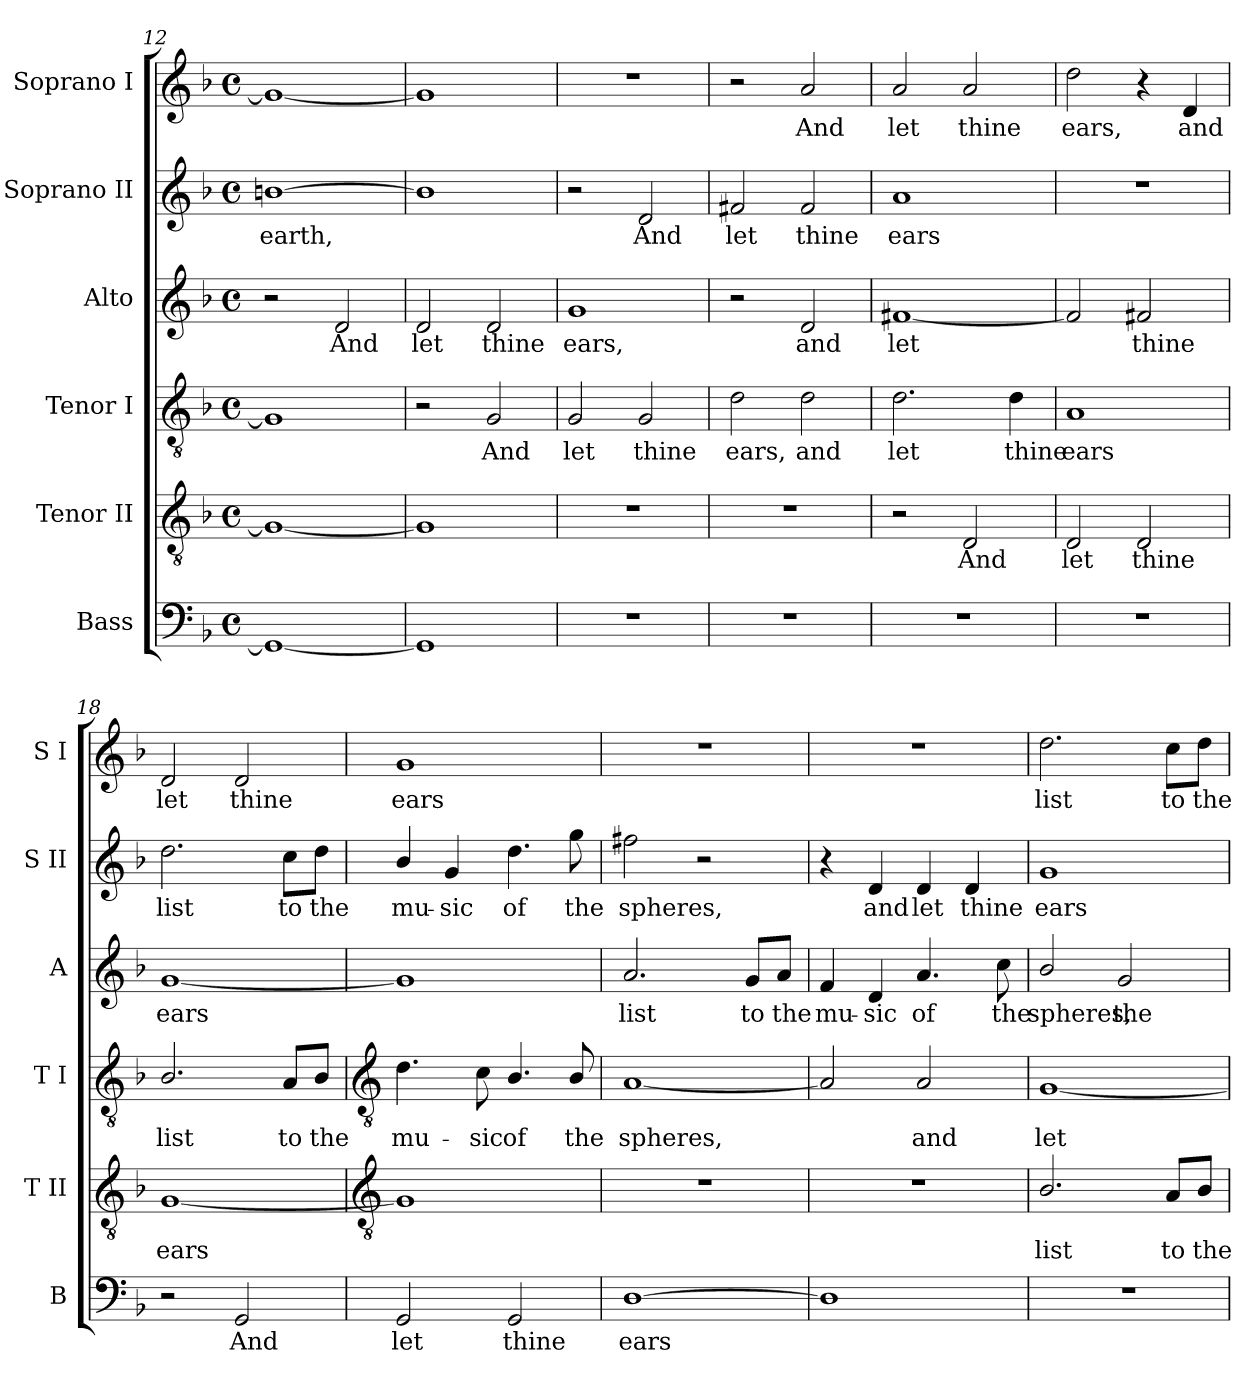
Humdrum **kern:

**kern	**text	**kern	**text	**kern	**text	**kern	**text	**kern	**text	**kern	**text
*part6	*part6	*part5	*part5	*part4	*part4	*part3	*part3	*part2	*part2	*part1	*part1
*staff6	*staff6	*staff5	*staff5	*staff4	*staff4	*staff3	*staff3	*staff2	*staff2	*staff1	*staff1
*I"Bass	*	*I"Tenor II	*	*I"Tenor I	*	*I"Alto	*	*I"Soprano II	*	*I"Soprano I	*
*I'B	*	*I'T II	*	*I'T I	*	*I'A	*	*I'S II	*	*I'S I	*
*clefF4	*	*clefGv2	*	*clefGv2	*	*clefG2	*	*clefG2	*	*clefG2	*
*k[b-]	*	*k[b-]	*	*k[b-]	*	*k[b-]	*	*k[b-]	*	*k[b-]	*
*F:	*	*F:	*	*F:	*	*F:	*	*F:	*	*F:	*
*M4/4	*	*M4/4	*	*M4/4	*	*M4/4	*	*M4/4	*	*M4/4	*
*met(c)	*	*met(c)	*	*met(c)	*	*met(c)	*	*met(c)	*	*met(c)	*
=12	=12	=12	=12	=12	=12	=12	=12	=12	=12	=12	=12
!	!	!	!	!	!	!	!	!	!LO:LY:b	!	!
1GG_	.	1G_	.	1G]	.	2r	.	[1bn	earth,	1g_	.
!	!	!	!	!	!	!	!LO:LY:b	!	!	!	!
.	.	.	.	.	.	2d	And	.	.	.	.
=13	=13	=13	=13	=13	=13	=13	=13	=13	=13	=13	=13
!	!	!	!	!	!	!	!LO:LY:b	!	!	!	!
1GG]	.	1G]	.	2r	.	2d	let	1b]	.	1g]	.
!	!	!	!	!	!LO:LY:b	!	!LO:LY:b	!	!	!	!
.	.	.	.	2G	And	2d	thine	.	.	.	.
=14	=14	=14	=14	=14	=14	=14	=14	=14	=14	=14	=14
!	!	!	!	!	!LO:LY:b	!	!LO:LY:b	!	!	!	!
1r	.	1r	.	2G	let	1g	ears,	2r	.	1r	.
!	!	!	!	!	!LO:LY:b	!	!	!	!LO:LY:b	!	!
.	.	.	.	2G	thine	.	.	2d	And	.	.
=15	=15	=15	=15	=15	=15	=15	=15	=15	=15	=15	=15
!	!	!	!	!	!LO:LY:b	!	!	!	!LO:LY:b	!	!
1r	.	1r	.	2d	ears,	2r	.	2f#X	let	2r	.
!	!	!	!	!	!LO:LY:b	!	!LO:LY:b	!	!LO:LY:b	!	!LO:LY:b
.	.	.	.	2d	and	2d	and	2f#	thine	2a	And
=16	=16	=16	=16	=16	=16	=16	=16	=16	=16	=16	=16
!	!	!	!	!	!LO:LY:b	!	!LO:LY:b	!	!LO:LY:b	!	!LO:LY:b
1r	.	2r	.	2.d	let	[1f#X	let	1a	ears	2a	let
!	!	!	!LO:LY:b	!	!	!	!	!	!	!	!LO:LY:b
.	.	2D	And	.	.	.	.	.	.	2a	thine
!	!	!	!	!	!LO:LY:b	!	!	!	!	!	!
.	.	.	.	4d	thine	.	.	.	.	.	.
=17	=17	=17	=17	=17	=17	=17	=17	=17	=17	=17	=17
!	!	!	!LO:LY:b	!	!LO:LY:b	!	!	!	!	!	!LO:LY:b
1r	.	2D	let	1A	ears	2f#]	.	1r	.	2dd	ears,
!	!	!	!LO:LY:b	!	!	!	!LO:LY:b	!	!	!	!
.	.	2D	thine	.	.	2f#	thine	.	.	4r	.
!	!	!	!	!	!	!	!	!	!	!	!LO:LY:b
.	.	.	.	.	.	.	.	.	.	4d	and
=18	=18	=18	=18	=18	=18	=18	=18	=18	=18	=18	=18
!	!	!	!LO:LY:b	!	!LO:LY:b	!	!LO:LY:b	!	!LO:LY:b	!	!LO:LY:b
2r	.	[1G	ears	2.B-/	list	[1g	ears	2.dd	list	2d	let
!	!LO:LY:b	!	!	!	!	!	!	!	!	!	!LO:LY:b
2GG	And	.	.	.	.	.	.	.	.	2d	thine
!	!	!	!	!	!LO:LY:b	!	!	!	!LO:LY:b	!	!
.	.	.	.	8A/L	to	.	.	8cc\L	to	.	.
!	!	!	!	!	!LO:LY:b	!	!	!	!LO:LY:b	!	!
.	.	.	.	8B-/J	the	.	.	8dd\J	the	.	.
!!LO:LB:g=z
=19	=19	=19	=19	=19	=19	=19	=19	=19	=19	=19	=19
*	*	*clefGv2	*	*clefGv2	*	*	*	*	*	*	*
!	!LO:LY:b	!	!	!	!LO:LY:b	!	!	!	!LO:LY:b	!	!LO:LY:b
2GG	let	1G]	.	4.d	mu-	1g]	.	4b-/	mu-	1g	ears
!	!	!	!	!	!	!	!	!	!LO:LY:b	!	!
.	.	.	.	.	.	.	.	4g	-sic	.	.
!	!	!	!	!	!LO:LY:b	!	!	!	!	!	!
.	.	.	.	8c	-sic	.	.	.	.	.	.
!	!LO:LY:b	!	!	!	!LO:LY:b	!	!	!	!LO:LY:b	!	!
2GG	thine	.	.	4.B-/	of	.	.	4.dd	of	.	.
!	!	!	!	!	!LO:LY:b	!	!	!	!LO:LY:b	!	!
.	.	.	.	8B-/	the	.	.	8gg	the	.	.
=20	=20	=20	=20	=20	=20	=20	=20	=20	=20	=20	=20
!	!LO:LY:b	!	!	!	!LO:LY:b	!	!LO:LY:b	!	!LO:LY:b	!	!
[1D	ears	1r	.	[1A	spheres,	2.a	list	2ff#X	spheres,	1r	.
.	.	.	.	.	.	.	.	2r	.	.	.
!	!	!	!	!	!	!	!LO:LY:b	!	!	!	!
.	.	.	.	.	.	8g/L	to	.	.	.	.
!	!	!	!	!	!	!	!LO:LY:b	!	!	!	!
.	.	.	.	.	.	8a/J	the	.	.	.	.
=21	=21	=21	=21	=21	=21	=21	=21	=21	=21	=21	=21
!	!	!	!	!	!	!	!LO:LY:b	!	!	!	!
1D]	.	1r	.	2A]	.	4f	mu-	4r	.	1r	.
!	!	!	!	!	!	!	!LO:LY:b	!	!LO:LY:b	!	!
.	.	.	.	.	.	4d	-sic	4d	and	.	.
!	!	!	!	!	!LO:LY:b	!	!LO:LY:b	!	!LO:LY:b	!	!
.	.	.	.	2A	and	4.a	of	4d	let	.	.
!	!	!	!	!	!	!	!	!	!LO:LY:b	!	!
.	.	.	.	.	.	.	.	4d	thine	.	.
!	!	!	!	!	!	!	!LO:LY:b	!	!	!	!
.	.	.	.	.	.	8cc	the	.	.	.	.
=22	=22	=22	=22	=22	=22	=22	=22	=22	=22	=22	=22
!	!	!	!LO:LY:b	!	!LO:LY:b	!	!LO:LY:b	!	!LO:LY:b	!	!LO:LY:b
1r	.	2.B-/	list	[1G	let	2b-/	spheres,	1g	ears	2.dd	list
!	!	!	!	!	!	!	!LO:LY:b	!	!	!	!
.	.	.	.	.	.	2g	the	.	.	.	.
!	!	!	!LO:LY:b	!	!	!	!	!	!	!	!LO:LY:b
.	.	8A/L	to	.	.	.	.	.	.	8cc\L	to
!	!	!	!LO:LY:b	!	!	!	!	!	!	!	!LO:LY:b
.	.	8B-/J	the	.	.	.	.	.	.	8dd\J	the
=	=	=	=	=	=	=	=	=	=	=	=
*-	*-	*-	*-	*-	*-	*-	*-	*-	*-	*-	*-
